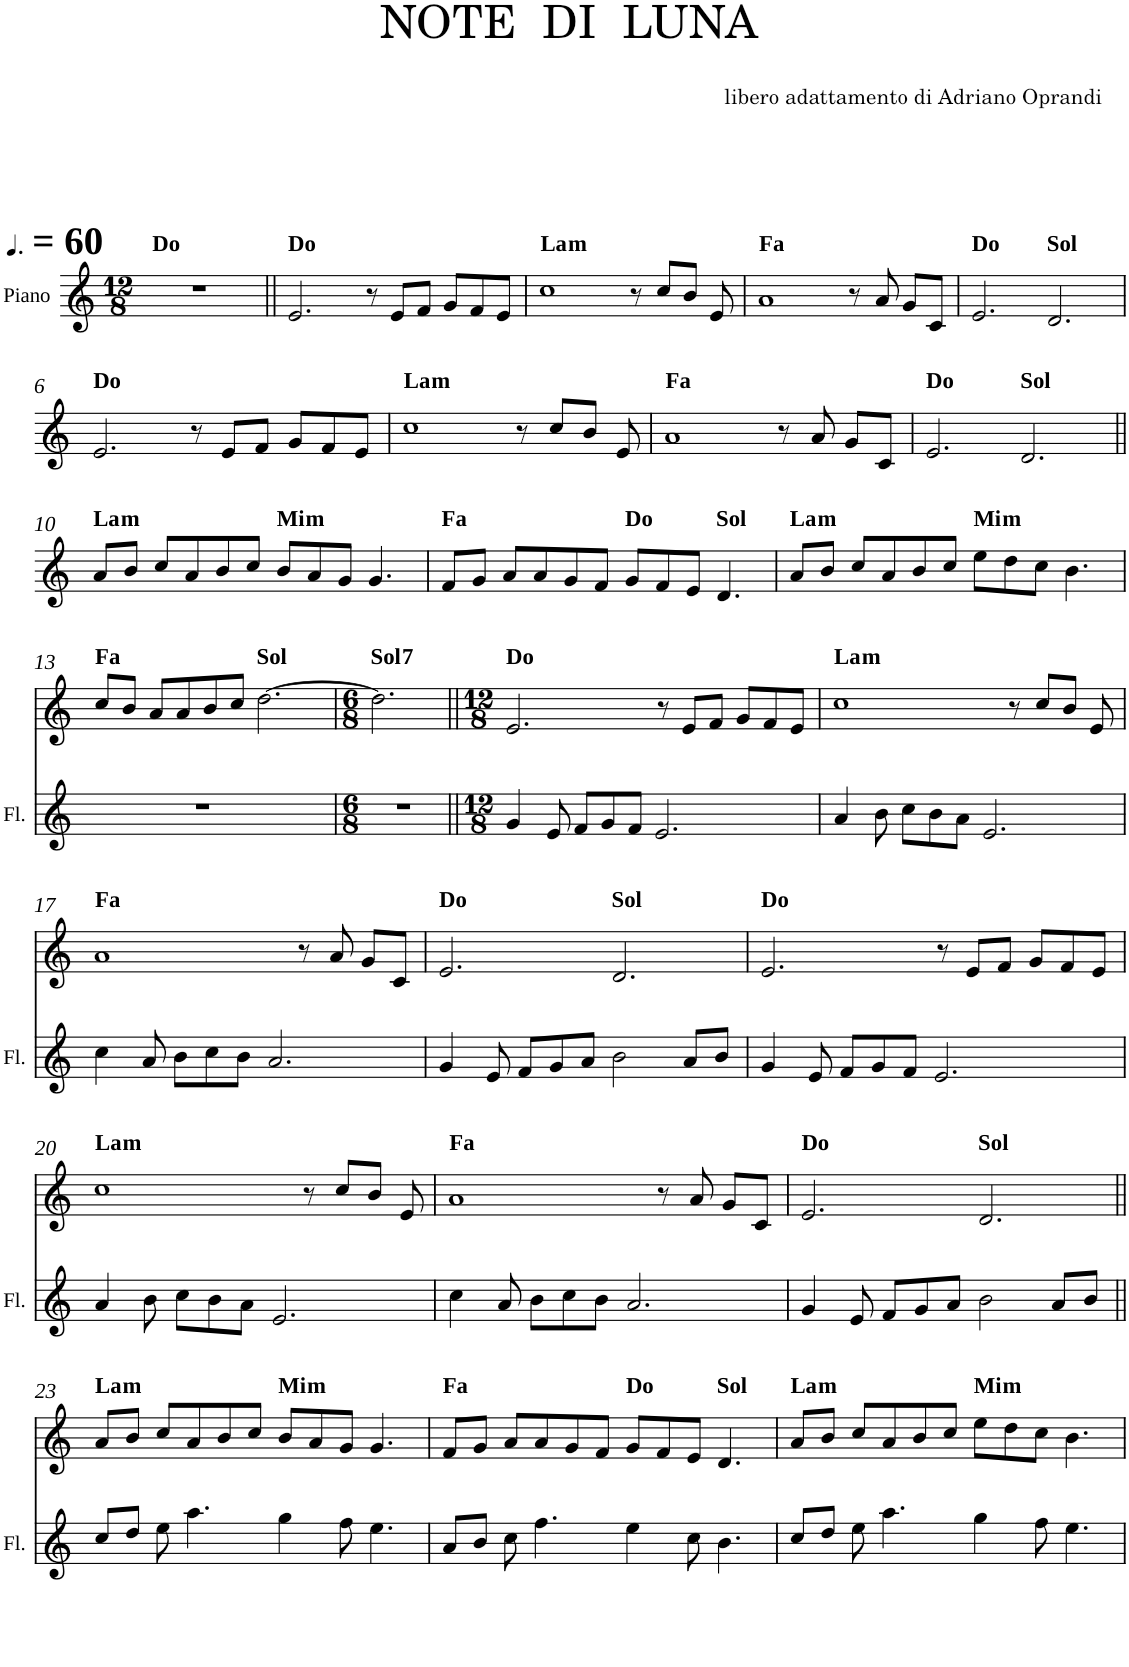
**kern	**kern	**harte
*part2	*part1	*part1
*staff2	*staff1	*
*I"Flauto	*I"Piano	*
*I'Fl.	*	*
*stria5	*	*
*clefG2	*clefG2	*
*k[]	*k[]	*
*M12/8	*M12/8	*
*MM90	*MM90	*
=1	=1	=1
1.r	1.r	C:maj
=2||	=2||	=2||
1.r	2.e/	C:maj
.	8r	.
.	8e/L	.
.	8f/J	.
.	8g/L	.
.	8f/	.
.	8e/J	.
=3	=3	=3
!	!	!LO:H:kt=m
1.r	1cc	A:min
.	8r	.
.	8cc/L	.
.	8b/J	.
.	8e/	.
=4	=4	=4
1.r	1a	F:maj
.	8r	.
.	8a/	.
.	8g/L	.
.	8c/J	.
=5	=5	=5
1.r	2.e/	C:maj
.	2.d/	G:maj
!!LO:LB:g=z
=6	=6	=6
1.r	2.e/	C:maj
.	8r	.
.	8e/L	.
.	8f/J	.
.	8g/L	.
.	8f/	.
.	8e/J	.
=7	=7	=7
!	!	!LO:H:kt=m
1.r	1cc	A:min
.	8r	.
.	8cc/L	.
.	8b/J	.
.	8e/	.
=8	=8	=8
1.r	1a	F:maj
.	8r	.
.	8a/	.
.	8g/L	.
.	8c/J	.
=9	=9	=9
1.r	2.e/	C:maj
.	2.d/	G:maj
!!LO:LB:g=z
=10||	=10||	=10||
!	!	!LO:H:kt=m
1.r	8a/L	A:min
.	8b/J	.
.	8cc/L	.
.	8a/	.
.	8b/	.
.	8cc/J	.
!	!	!LO:H:kt=m
.	8b/L	E:min
.	8a/	.
.	8g/J	.
.	4.g/	.
=11	=11	=11
1.r	8f/L	F:maj
.	8g/J	.
.	8a/L	.
.	8a/	.
.	8g/	.
.	8f/J	.
.	8g/L	C:maj
.	8f/	.
.	8e/J	.
.	4.d/	G:maj
=12	=12	=12
!	!	!LO:H:kt=m
1.r	8a/L	A:min
.	8b/J	.
.	8cc/L	.
.	8a/	.
.	8b/	.
.	8cc/J	.
!	!	!LO:H:kt=m
.	8ee\L	E:min
.	8dd\	.
.	8cc\J	.
.	4.b\	.
!!LO:LB:g=z
=13	=13	=13
1.r	8cc/L	F:maj
.	8b/J	.
.	8a/L	.
.	8a/	.
.	8b/	.
.	8cc/J	.
.	[2.dd\	G:maj
=14	=14	=14
*M6/8	*M6/8	*
!	!	!LO:H:kt=7
2.r	2.dd\]	G:7
=15||	=15||	=15||
*M12/8	*M12/8	*
4g/	2.e/	C:maj
8e/	.	.
8f/L	.	.
8g/	.	.
8f/J	.	.
2.e/	8r	.
.	8e/L	.
.	8f/J	.
.	8g/L	.
.	8f/	.
.	8e/J	.
=16	=16	=16
!	!	!LO:H:kt=m
4a/	1cc	A:min
8b\	.	.
8cc\L	.	.
8b\	.	.
8a\J	.	.
2.e/	.	.
.	8r	.
.	8cc/L	.
.	8b/J	.
.	8e/	.
!!LO:LB:g=z
=17	=17	=17
4cc\	1a	F:maj
8a/	.	.
8b\L	.	.
8cc\	.	.
8b\J	.	.
2.a/	.	.
.	8r	.
.	8a/	.
.	8g/L	.
.	8c/J	.
=18	=18	=18
4g/	2.e/	C:maj
8e/	.	.
8f/L	.	.
8g/	.	.
8a/J	.	.
2b\	2.d/	G:maj
8a/L	.	.
8b/J	.	.
=19	=19	=19
4g/	2.e/	C:maj
8e/	.	.
8f/L	.	.
8g/	.	.
8f/J	.	.
2.e/	8r	.
.	8e/L	.
.	8f/J	.
.	8g/L	.
.	8f/	.
.	8e/J	.
!!LO:LB:g=z
=20	=20	=20
!	!	!LO:H:kt=m
4a/	1cc	A:min
8b\	.	.
8cc\L	.	.
8b\	.	.
8a\J	.	.
2.e/	.	.
.	8r	.
.	8cc/L	.
.	8b/J	.
.	8e/	.
=21	=21	=21
4cc\	1a	F:maj
8a/	.	.
8b\L	.	.
8cc\	.	.
8b\J	.	.
2.a/	.	.
.	8r	.
.	8a/	.
.	8g/L	.
.	8c/J	.
=22	=22	=22
4g/	2.e/	C:maj
8e/	.	.
8f/L	.	.
8g/	.	.
8a/J	.	.
2b\	2.d/	G:maj
8a/L	.	.
8b/J	.	.
!!LO:LB:g=z
=23||	=23||	=23||
!	!	!LO:H:kt=m
8cc/L	8a/L	A:min
8dd/J	8b/J	.
8ee\	8cc/L	.
4.aa\	8a/	.
.	8b/	.
.	8cc/J	.
!	!	!LO:H:kt=m
4gg\	8b/L	E:min
.	8a/	.
8ff\	8g/J	.
4.ee\	4.g/	.
=24	=24	=24
8a/L	8f/L	F:maj
8b/J	8g/J	.
8cc\	8a/L	.
4.ff\	8a/	.
.	8g/	.
.	8f/J	.
4ee\	8g/L	C:maj
.	8f/	.
8cc\	8e/J	.
4.b\	4.d/	G:maj
=25	=25	=25
!	!	!LO:H:kt=m
8cc/L	8a/L	A:min
8dd/J	8b/J	.
8ee\	8cc/L	.
4.aa\	8a/	.
.	8b/	.
.	8cc/J	.
!	!	!LO:H:kt=m
4gg\	8ee\L	E:min
.	8dd\	.
8ff\	8cc\J	.
4.ee\	4.b\	.
=	=	=
*-	*-	*-
